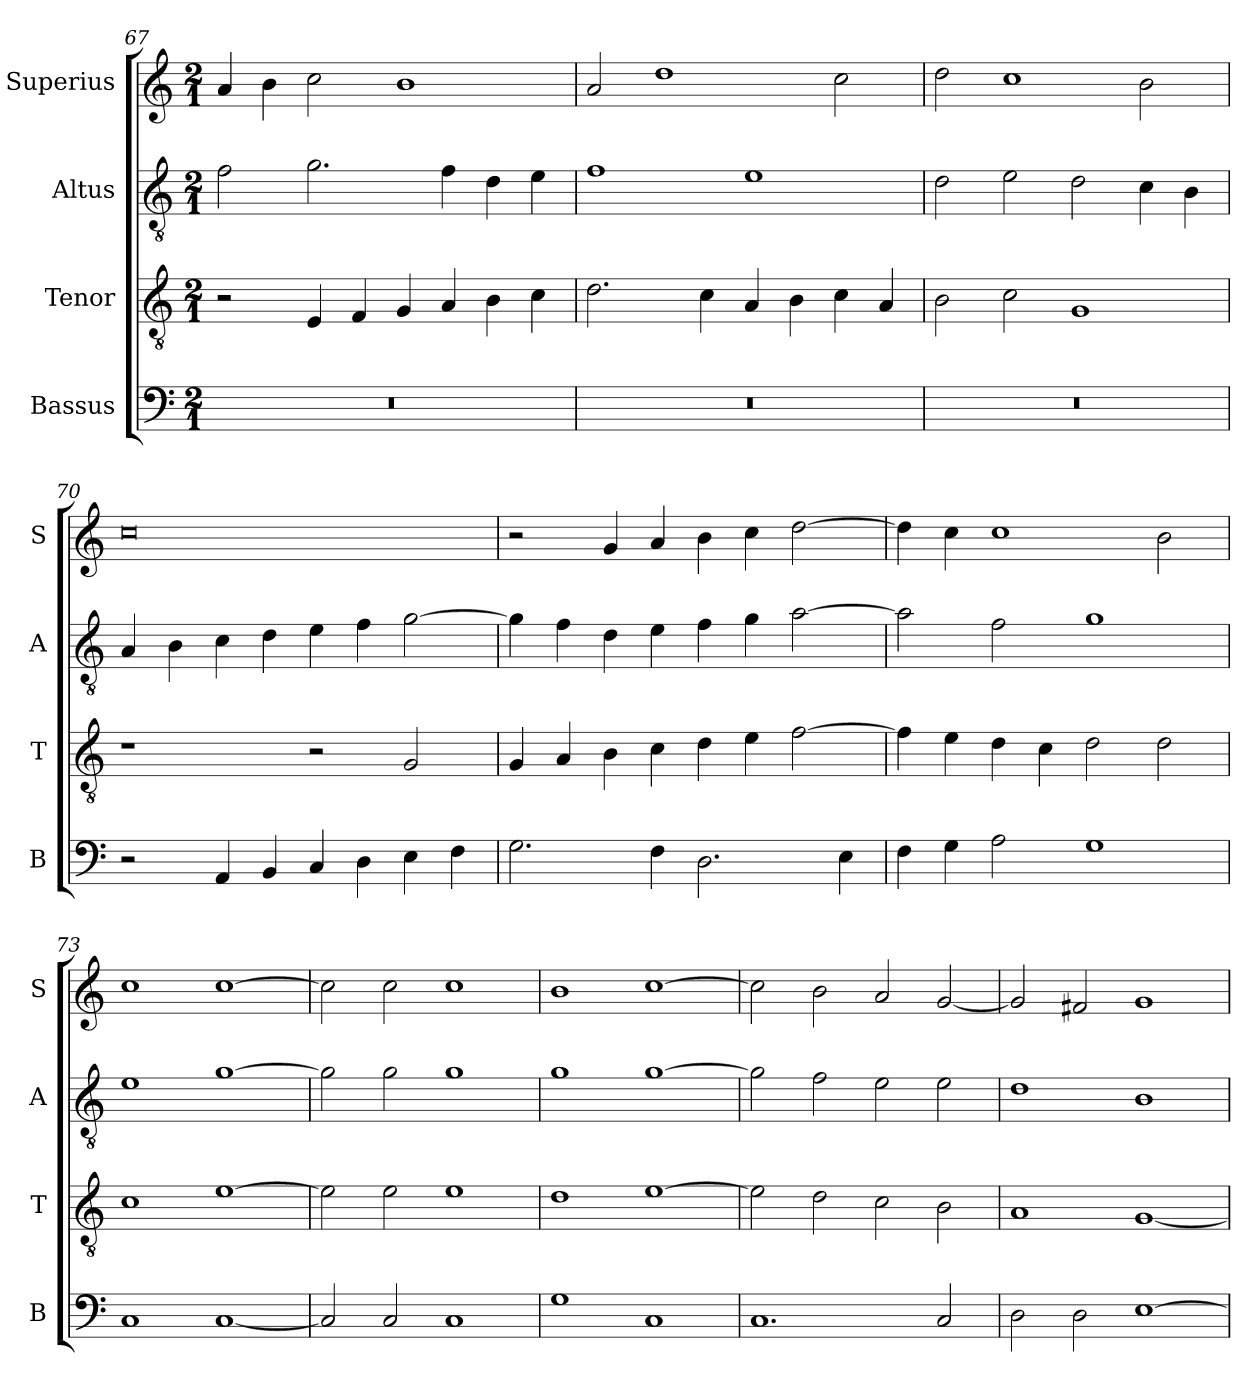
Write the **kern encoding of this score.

**kern	**kern	**kern	**kern
*part4	*part3	*part2	*part1
*staff4	*staff3	*staff2	*staff1
*I"Bassus	*I"Tenor	*I"Altus	*I"Superius
*I'B	*I'T	*I'A	*I'S
*clefF4	*clefGv2	*clefGv2	*clefG2
*k[]	*k[]	*k[]	*k[]
*M2/1	*M2/1	*M2/1	*M2/1
=67	=67	=67	=67
0r	2r	2f	4a
.	.	.	4b
.	4E	2.g	2cc
.	4F	.	.
.	4G	.	1b
.	4A	4f	.
.	4B	4d	.
.	4c	4e	.
=68	=68	=68	=68
0r	2.d	1f	2a
.	.	.	1dd
.	4c	.	.
.	4A	1e	.
.	4B	.	.
.	4c	.	2cc
.	4A	.	.
=69	=69	=69	=69
0r	2B	2d	2dd
.	2c	2e	1cc
.	1G	2d	.
.	.	4c	2b
.	.	4B	.
=70	=70	=70	=70
2r	1r	4A	0cc
.	.	4B	.
4AA	.	4c	.
4BB	.	4d	.
4C	2r	4e	.
4D	.	4f	.
4E	2G	[2g	.
4F	.	.	.
=71	=71	=71	=71
2.G	4G	4g]	2r
.	4A	4f	.
.	4B	4d	4g
4F	4c	4e	4a
2.D	4d	4f	4b
.	4e	4g	4cc
.	[2f	[2a	[2dd
4E	.	.	.
=72	=72	=72	=72
4F	4f]	2a]	4dd]
4G	4e	.	4cc
2A	4d	2f	1cc
.	4c	.	.
1G	2d	1g	.
.	2d	.	2b
=73	=73	=73	=73
1C	1c	1e	1cc
[1C	[1e	[1g	[1cc
=74	=74	=74	=74
2C]	2e]	2g]	2cc]
2C	2e	2g	2cc
1C	1e	1g	1cc
=75	=75	=75	=75
1G	1d	1g	1b
1C	[1e	[1g	[1cc
=76	=76	=76	=76
1.C	2e]	2g]	2cc]
.	2d	2f	2b
.	2c	2e	2a
2C	2B	2e	[2g
=77	=77	=77	=77
2D	1A	1d	2g]
2D	.	.	2f#X
[1E	[1G	1B	1g
=	=	=	=
*-	*-	*-	*-
